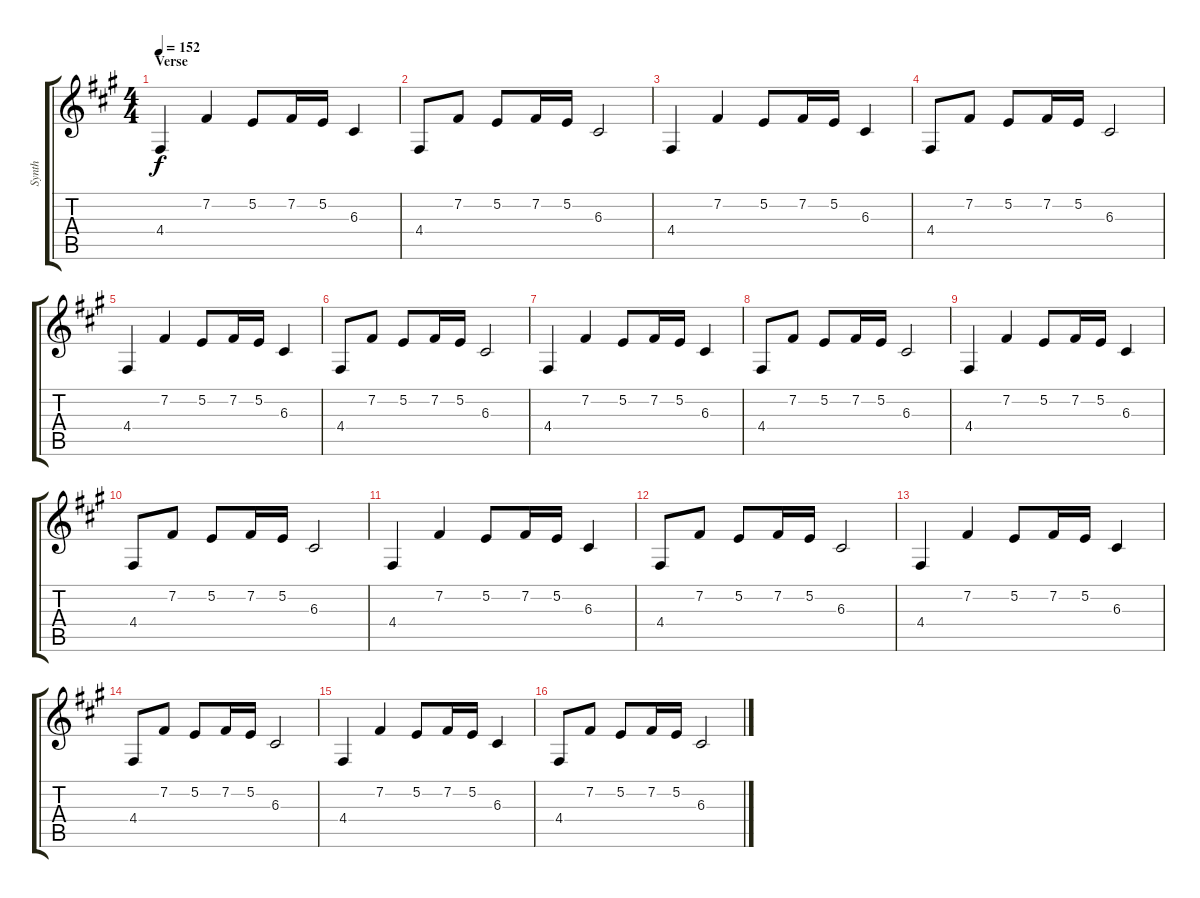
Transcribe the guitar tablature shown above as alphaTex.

\track ("Synth" "Synth") {instrument lead2sawtooth}
\staff {score tabs}
\tuning (E4 B3 G3 D3 A2 E2) {hide}
\ts (4 4)
\section ("" "Verse")
\tempo 152
\clef g2
\ks f#minor
4.4.4{dy f} 7.2.4 5.2.8 7.2.16 5.2.16 6.3.4 |
4.4.8 7.2.8 5.2.8 7.2.16 5.2.16 6.3.2 |
4.4.4 7.2.4 5.2.8 7.2.16 5.2.16 6.3.4 |
4.4.8 7.2.8 5.2.8 7.2.16 5.2.16 6.3.2 |
4.4.4 7.2.4 5.2.8 7.2.16 5.2.16 6.3.4 |
4.4.8 7.2.8 5.2.8 7.2.16 5.2.16 6.3.2 |
4.4.4 7.2.4 5.2.8 7.2.16 5.2.16 6.3.4 |
4.4.8 7.2.8 5.2.8 7.2.16 5.2.16 6.3.2 |
4.4.4 7.2.4 5.2.8 7.2.16 5.2.16 6.3.4 |
4.4.8 7.2.8 5.2.8 7.2.16 5.2.16 6.3.2 |
4.4.4 7.2.4 5.2.8 7.2.16 5.2.16 6.3.4 |
4.4.8 7.2.8 5.2.8 7.2.16 5.2.16 6.3.2 |
4.4.4 7.2.4 5.2.8 7.2.16 5.2.16 6.3.4 |
4.4.8 7.2.8 5.2.8 7.2.16 5.2.16 6.3.2 |
4.4.4 7.2.4 5.2.8 7.2.16 5.2.16 6.3.4 |
4.4.8 7.2.8 5.2.8 7.2.16 5.2.16 6.3.2
